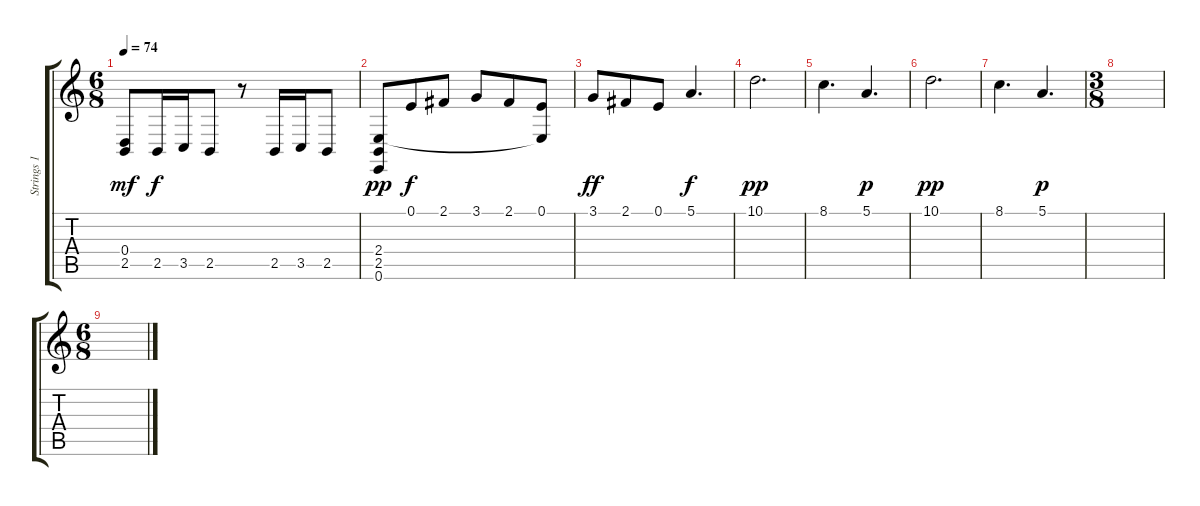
\track ("Strings 1" "Strings 1") {instrument stringensemble2}
\staff {score tabs}
\tuning (E4 B3 G3 D3 A2 E2) {hide}
\ts (6 8)
\tempo 74
\clef g2
\ks c
(0.4 2.5).8{dy mf} 2.5.16{dy f} 3.5.16 2.5.8 r.8 2.5.16 3.5.16 2.5.8 |
(2.4 2.5 0.6).8{dy pp} 0.1.8{dy f} 2.1.8 3.1.8 2.1.8 (0.1 2.4{t}).8 |
3.1.8{dy ff} 2.1.8 0.1.8 5.1.4{d dy f} |
10.1.2{d dy pp} |
8.1.4{d} 5.1.4{d dy p} |
10.1.2{d dy pp} |
8.1.4{d} 5.1.4{d dy p} |
\ts (3 8)
|
\ts (6 8)
